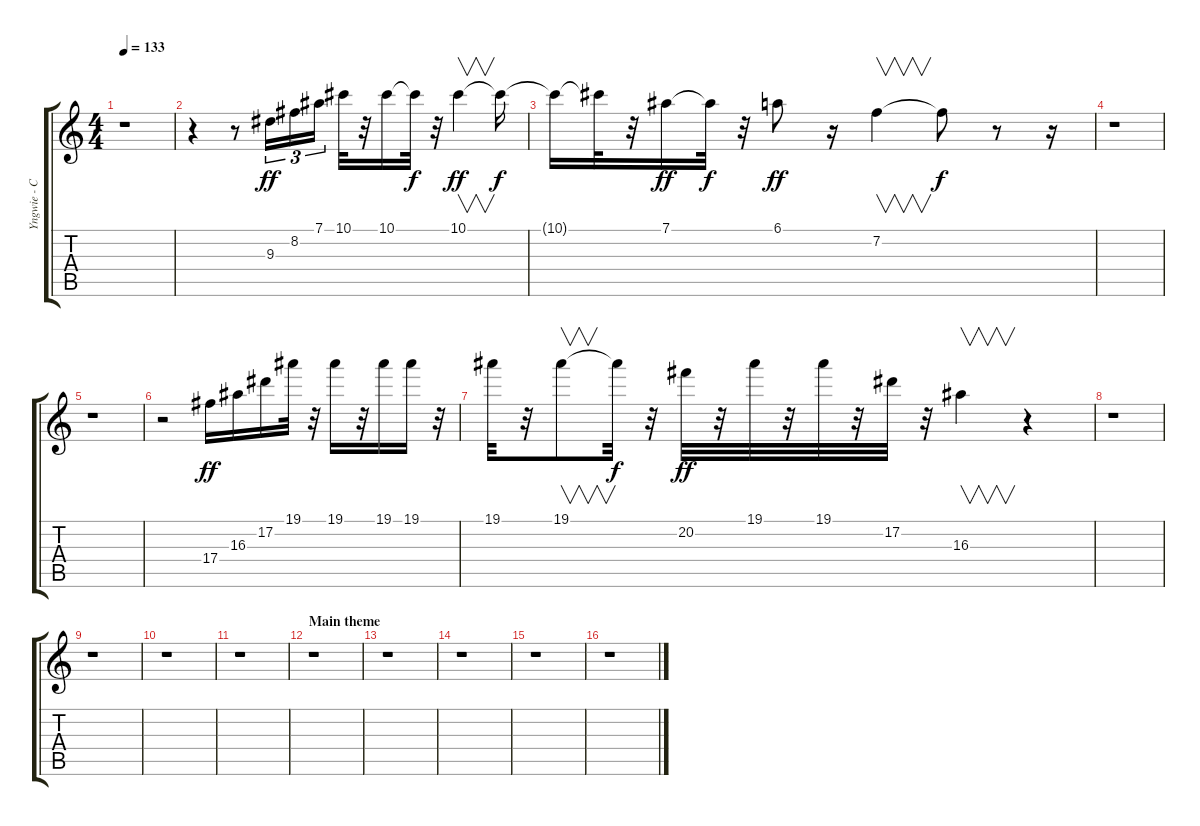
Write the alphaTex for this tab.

\track ("Yngwie - Clean" "Yngwie - C") {instrument electricguitarclean}
\staff {score tabs}
\tuning (Eb4 Bb3 Gb3 Db3 Ab2 Eb2) {hide}
\ts (4 4)
\tempo 133
\clef g2
\ks c
r.1{dy ff} |
r.4 r.8 9.3.16{tu (3 2)} 8.2.16{tu (3 2)} 7.1.16{tu (3 2)} 10.1.32 r.32 10.1.16 10.1{t}.32{dy f} r.32 10.1.4{v dy ff} 10.1{t}.16{dy f} |
10.1{t}.16 10.1{t}.32 r.32 7.1.16{dy ff} 7.1{t}.32{dy f} r.32 6.1.8{dy ff} r.16 7.2.4{v} 7.2{t}.8{dy f} r.8 r.16 |
r.1 |
r.1 |
r.2 17.4.16{dy ff} 16.3.16 17.2.16 19.1.32 r.32 19.1.16 r.32 19.1.16 19.1.16 r.32 |
19.1.32 r.32 19.1.8{v} 19.1{t}.32{dy f} r.32 20.2.32{dy ff} r.32 19.1.32 r.32 19.1.32 r.32 17.2.32 r.32 16.3.4{v} r.4 |
r.1 |
r.1 |
r.1 |
r.1 |
\section ("" "Main theme")
r.1 |
r.1 |
r.1 |
r.1 |
r.1
